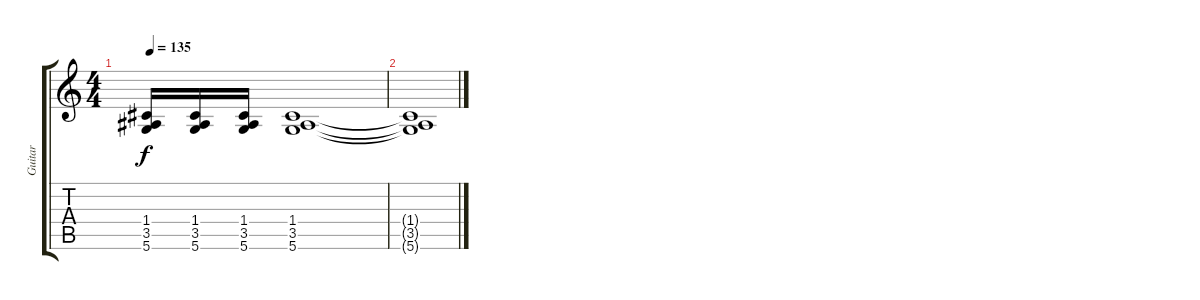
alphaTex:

\track ("Guitar" "Guitar") {instrument distortionguitar}
\staff {score tabs}
\tuning (D4 A3 F3 C3 G2 D2) {hide}
\ts (4 4)
\tempo 135
\clef g2
\ks c
(1.4 3.5 5.6).16{dy f} (1.4 3.5 5.6).16 (1.4 3.5 5.6).16 (1.4 3.5 5.6).1 |
(1.4{t} 3.5{t} 5.6{t}).1
